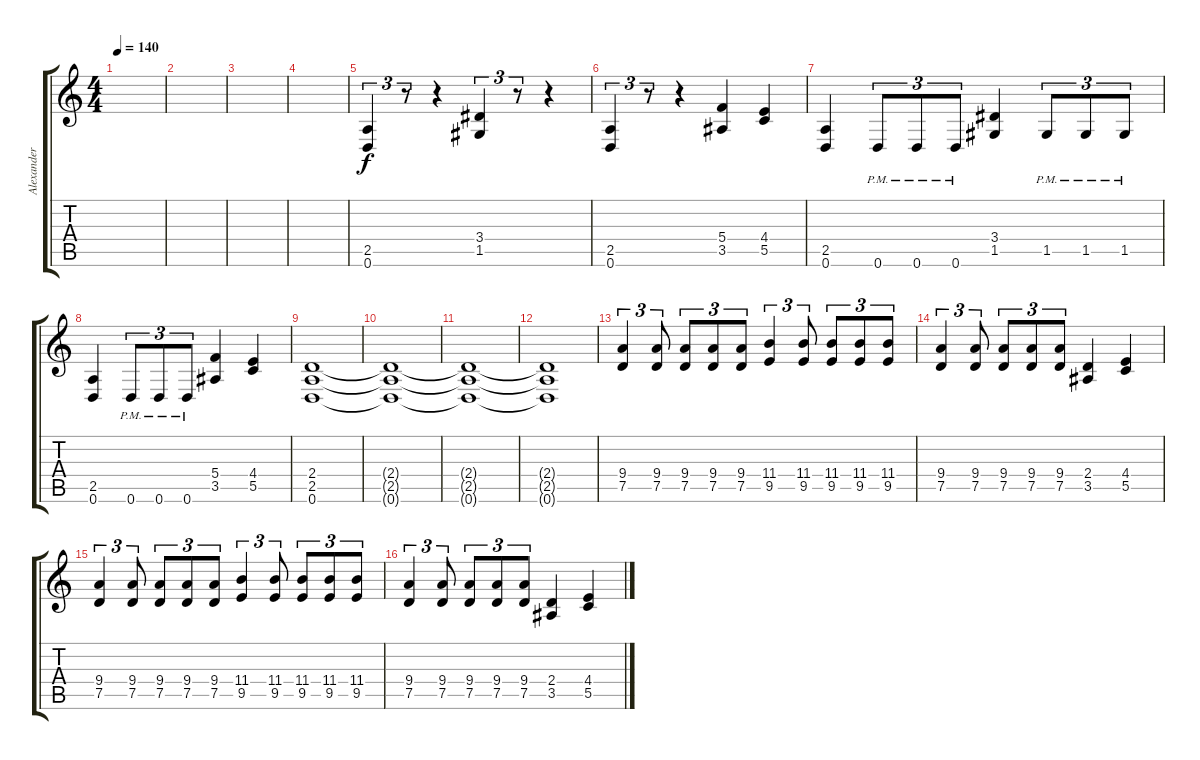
\track ("Alexander Kuoppala" "Alexander ") {instrument distortionguitar}
\staff {score tabs}
\tuning (D4 A3 F3 C3 G2 D2) {hide}
\ts (4 4)
\tempo 140
\clef g2
\ks c
|
|
|
|
(2.5 0.6).4{tu (3 2)} r.8{tu (3 2)} r.4 (3.4 1.5).4{tu (3 2)} r.8{tu (3 2)} r.4 |
(2.5 0.6).4{tu (3 2)} r.8{tu (3 2)} r.4 (5.4 3.5).4 (4.4 5.5).4 |
(2.5 0.6).4 0.6{pm}.8{tu (3 2)} 0.6{pm}.8{tu (3 2)} 0.6{pm}.8{tu (3 2)} (3.4 1.5).4 1.5{pm}.8{tu (3 2)} 1.5{pm}.8{tu (3 2)} 1.5{pm}.8{tu (3 2)} |
(2.5 0.6).4 0.6{pm}.8{tu (3 2)} 0.6{pm}.8{tu (3 2)} 0.6{pm}.8{tu (3 2)} (5.4 3.5).4 (4.4 5.5).4 |
(2.4 2.5 0.6).1 |
(2.4{t} 2.5{t} 0.6{t}).1 |
(2.4{t} 2.5{t} 0.6{t}).1 |
(2.4{t} 2.5{t} 0.6{t}).1 |
(9.4 7.5).4{tu (3 2)} (9.4 7.5).8{tu (3 2)} (9.4 7.5).8{tu (3 2)} (9.4 7.5).8{tu (3 2)} (9.4 7.5).8{tu (3 2)} (11.4 9.5).4{tu (3 2)} (11.4 9.5).8{tu (3 2)} (11.4 9.5).8{tu (3 2)} (11.4 9.5).8{tu (3 2)} (11.4 9.5).8{tu (3 2)} |
(9.4 7.5).4{tu (3 2)} (9.4 7.5).8{tu (3 2)} (9.4 7.5).8{tu (3 2)} (9.4 7.5).8{tu (3 2)} (9.4 7.5).8{tu (3 2)} (2.4 3.5).4 (4.4 5.5).4 |
(9.4 7.5).4{tu (3 2)} (9.4 7.5).8{tu (3 2)} (9.4 7.5).8{tu (3 2)} (9.4 7.5).8{tu (3 2)} (9.4 7.5).8{tu (3 2)} (11.4 9.5).4{tu (3 2)} (11.4 9.5).8{tu (3 2)} (11.4 9.5).8{tu (3 2)} (11.4 9.5).8{tu (3 2)} (11.4 9.5).8{tu (3 2)} |
(9.4 7.5).4{tu (3 2)} (9.4 7.5).8{tu (3 2)} (9.4 7.5).8{tu (3 2)} (9.4 7.5).8{tu (3 2)} (9.4 7.5).8{tu (3 2)} (2.4 3.5).4 (4.4 5.5).4
